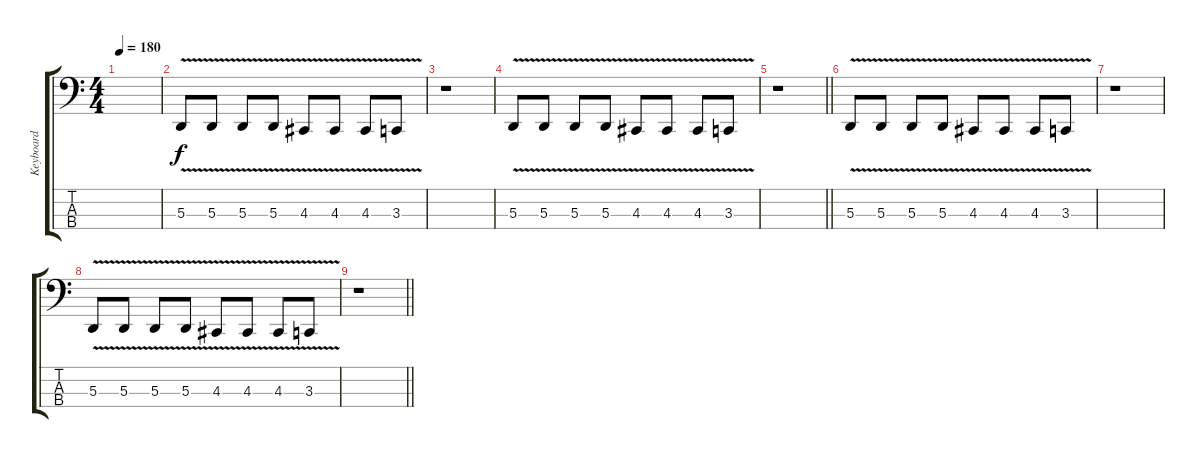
\track ("Keyboard" "Keyboard") {instrument lead2sawtooth}
\staff {score tabs}
\tuning (G2 D2 A1 E1) {hide}
\ts (4 4)
\tempo 180
\clef f4
\ks c
|
5.3{v}.8 5.3{v}.8 5.3{v}.8 5.3{v}.8 4.3{v}.8 4.3{v}.8 4.3{v}.8 3.3{v}.8 |
r.1 |
5.3{v}.8 5.3{v}.8 5.3{v}.8 5.3{v}.8 4.3{v}.8 4.3{v}.8 4.3{v}.8 3.3{v}.8 |
\barLineRight lightlight
r.1 |
5.3{v}.8 5.3{v}.8 5.3{v}.8 5.3{v}.8 4.3{v}.8 4.3{v}.8 4.3{v}.8 3.3{v}.8 |
r.1 |
5.3{v}.8 5.3{v}.8 5.3{v}.8 5.3{v}.8 4.3{v}.8 4.3{v}.8 4.3{v}.8 3.3{v}.8 |
\barLineRight lightlight
r.1
